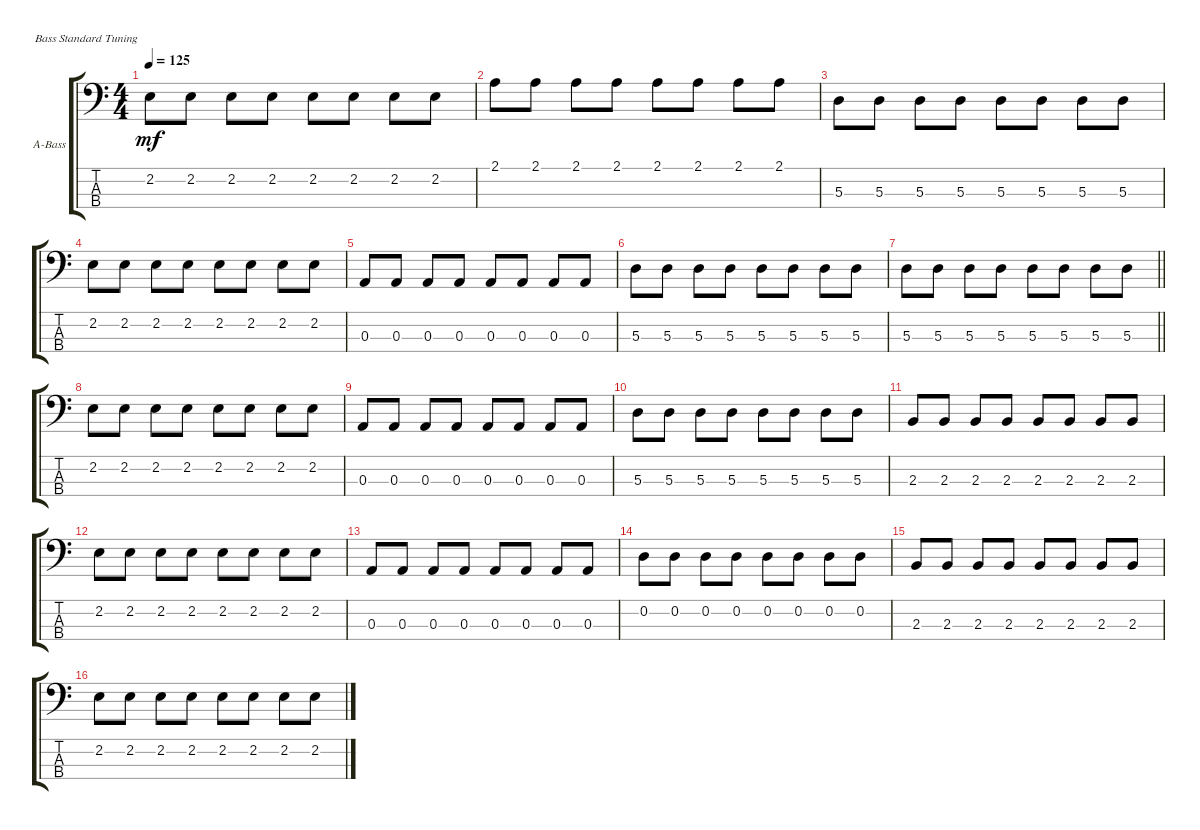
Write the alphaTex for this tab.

\defaultSystemsLayout 4
\bracketExtendMode groupsimilarinstruments
\firstSystemTrackNameOrientation horizontal
\otherSystemsTrackNameOrientation horizontal
\track ("Acoustic Bass" "A-Bass") {instrument acousticbass}
\staff {score tabs}
\tuning (G2 D2 A1 E1)
\ts (4 4)
\tempo 125
\clef f4
\ks c
2.2.8{dy mf} 2.2.8 2.2.8 2.2.8 2.2.8 2.2.8 2.2.8 2.2.8 |
2.1.8 2.1.8 2.1.8 2.1.8 2.1.8 2.1.8 2.1.8 2.1.8 |
5.3.8 5.3.8 5.3.8 5.3.8 5.3.8 5.3.8 5.3.8 5.3.8 |
2.2.8 2.2.8 2.2.8 2.2.8 2.2.8 2.2.8 2.2.8 2.2.8 |
0.3.8 0.3.8 0.3.8 0.3.8 0.3.8 0.3.8 0.3.8 0.3.8 |
5.3.8 5.3.8 5.3.8 5.3.8 5.3.8 5.3.8 5.3.8 5.3.8 |
\barLineRight lightlight
5.3.8 5.3.8 5.3.8 5.3.8 5.3.8 5.3.8 5.3.8 5.3.8 |
2.2.8 2.2.8 2.2.8 2.2.8 2.2.8 2.2.8 2.2.8 2.2.8 |
0.3.8 0.3.8 0.3.8 0.3.8 0.3.8 0.3.8 0.3.8 0.3.8 |
5.3.8 5.3.8 5.3.8 5.3.8 5.3.8 5.3.8 5.3.8 5.3.8 |
2.3.8 2.3.8 2.3.8 2.3.8 2.3.8 2.3.8 2.3.8 2.3.8 |
2.2.8 2.2.8 2.2.8 2.2.8 2.2.8 2.2.8 2.2.8 2.2.8 |
0.3.8 0.3.8 0.3.8 0.3.8 0.3.8 0.3.8 0.3.8 0.3.8 |
0.2.8 0.2.8 0.2.8 0.2.8 0.2.8 0.2.8 0.2.8 0.2.8 |
2.3.8 2.3.8 2.3.8 2.3.8 2.3.8 2.3.8 2.3.8 2.3.8 |
2.2.8 2.2.8 2.2.8 2.2.8 2.2.8 2.2.8 2.2.8 2.2.8
